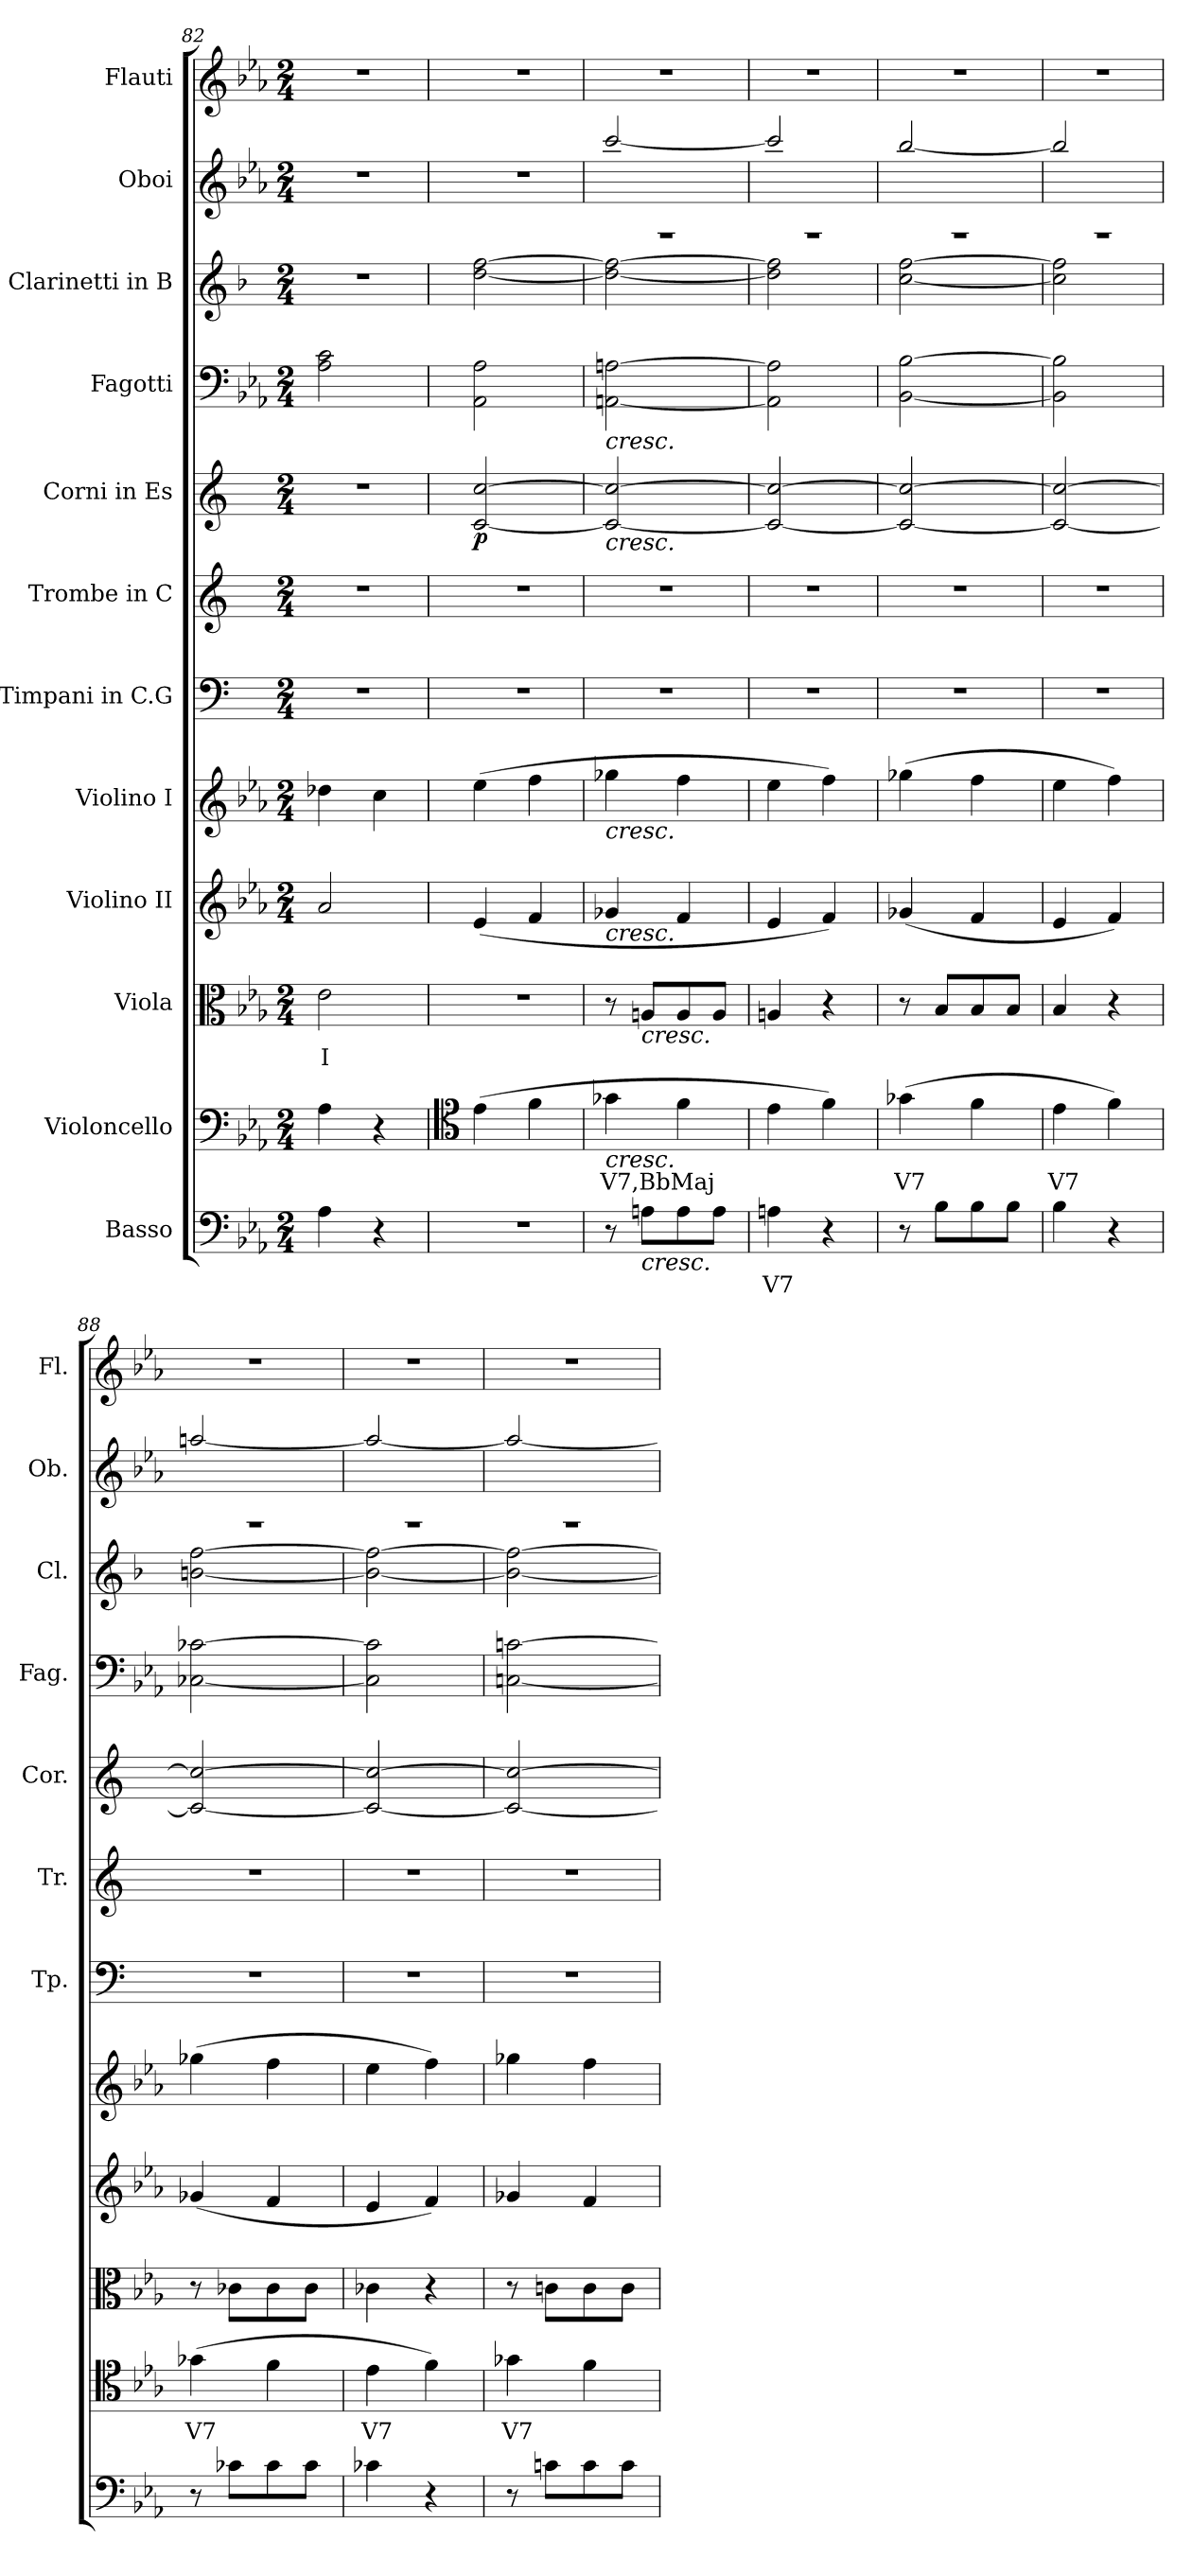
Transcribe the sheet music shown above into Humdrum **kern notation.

**kern	**text	**kern	**text	**kern	**text	**kern	**kern	**kern	**kern	**kern	**dynam	**kern	**kern	**dynam	**kern	**dynam	**kern
*part12	*part12	*part11	*part11	*part10	*part10	*part9	*part8	*part7	*part6	*part5	*part5	*part4	*part3	*part3	*part2	*part2	*part1
*staff12	*staff12	*staff11	*staff11	*staff10	*staff10	*staff9	*staff8	*staff7	*staff6	*staff5	*staff5	*staff4	*staff3	*staff3	*staff2	*staff2	*staff1
*I"Basso	*	*I"Violoncello	*	*I"Viola	*	*I"Violino II	*I"Violino I	*I"Timpani in C.G	*I"Trombe in C	*I"Corni in Es	*	*I"Fagotti	*I"Clarinetti in B	*	*I"Oboi	*	*I"Flauti
*	*	*	*	*	*	*	*	*I'Tp.	*I'Tr.	*I'Cor.	*	*I'Fag.	*I'Cl.	*	*I'Ob.	*	*I'Fl.
*clefF4	*	*clefF4	*	*clefC3	*	*clefG2	*clefG2	*clefF4	*clefG2	*clefG2	*	*clefF4	*clefG2	*	*clefG2	*	*clefG2
*ITrd7c12	*	*	*	*	*	*	*	*	*	*ITrd5c9	*	*	*ITrd1c2	*	*	*	*
*k[b-e-a-]	*	*k[b-e-a-]	*	*k[b-e-a-]	*	*k[b-e-a-]	*k[b-e-a-]	*k[]	*k[]	*k[b-e-a-]	*	*k[b-e-a-]	*k[b-e-a-]	*	*k[b-e-a-]	*	*k[b-e-a-]
*M2/4	*	*M2/4	*	*M2/4	*	*M2/4	*M2/4	*M2/4	*M2/4	*M2/4	*	*M2/4	*M2/4	*	*M2/4	*	*M2/4
=82	=82	=82	=82	=82	=82	=82	=82	=82	=82	=82	=82	=82	=82	=82	=82	=82	=82
4AA-\	.	4A-\	.	2e-\	I	2a-/	4dd-X\	2r	2r	2r	.	2A-\ 2c\	2r	.	2r	.	2r
4r	.	4r	.	.	.	.	4cc\	.	.	.	.	.	.	.	.	.	.
=83	=83	=83	=83	=83	=83	=83	=83	=83	=83	=83	=83	=83	=83	=83	=83	=83	=83
*	*	*clefC4	*	*	*	*	*	*	*	*	*	*	*	*	*	*	*
!	!	!	!	!	!	!	!	!	!	!	!LO:DY:b	!	!	!LO:DY:b	!	!	!
2r	.	(4e-\	.	2r	.	(4e-/	(>4ee-\	2r	2r	[2E-/ [2e-/	p	2AA-\ 2A-\	[2cc\ [2ee-\	other-dynamics	2r	.	2r
.	.	4f\	.	.	.	4f/	4ff\	.	.	.	.	.	.	.	.	.	.
=84	=84	=84	=84	=84	=84	=84	=84	=84	=84	=84	=84	=84	=84	=84	=84	=84	=84
*	*	*	*	*	*	*	*	*	*	*	*	*	*	*	*^	*	*
!	!	!	!	!	!	!	!	!	!	!	!	!LO:TX:b:i:t=cresc.	!	!	!	!	!	!
!	!	!	!	!	!	!	!	!	!	!LO:TX:b:i:t=cresc.	!	!	!	!	!	!	!	!
!	!	!	!	!	!	!	!LO:TX:b:i:t=cresc.	!	!	!	!	!	!	!	!	!	!	!
!	!	!	!	!	!	!LO:TX:b:i:t=cresc.	!	!	!	!	!	!	!	!	!	!	!	!
!	!	!LO:TX:b:i:t=cresc.	!	!	!	!	!	!	!	!	!	!	!	!	!	!	!	!
!	!	!	!	!	!	!	!	!	!	!	!	!	!	!	!	!	!LO:DY:b	!
8r	.	4g-X\	V7,BbMaj	8r	.	4g-X/	4gg-X\	2r	2r	2E-/_ 2e-/_	.	[2AAn\ [2An\	2cc\_ 2ee-\_	.	2rF	[2ccc/	other-dynamics	2r
!	!	!	!	!LO:TX:b:i:t=cresc.	!	!	!	!	!	!	!	!	!	!	!	!	!	!
!LO:TX:b:i:t=cresc.	!	!	!	!	!	!	!	!	!	!	!	!	!	!	!	!	!	!
8AAn\L	.	.	.	8An/L	.	.	.	.	.	.	.	.	.	.	.	.	.	.
8AA\	.	4f\	.	8A/	.	4f/	4ff\	.	.	.	.	.	.	.	.	.	.	.
8AA\J	.	.	.	8A/J	.	.	.	.	.	.	.	.	.	.	.	.	.	.
=85	=85	=85	=85	=85	=85	=85	=85	=85	=85	=85	=85	=85	=85	=85	=85	=85	=85	=85
4AAn\	V7	4e-\	.	4An/	.	4e-/	4ee-\	2r	2r	2E-/_ 2e-/_	.	2AA\] 2A\]	2cc\] 2ee-\]	.	2rF	2ccc/]	.	2r
4r	.	4f\)	.	4r	.	4f/)	4ff\)	.	.	.	.	.	.	.	.	.	.	.
!!LO:PB:g=z
=86	=86	=86	=86	=86	=86	=86	=86	=86	=86	=86	=86	=86	=86	=86	=86	=86	=86	=86
8r	.	(4g-X\	V7	8r	.	(4g-X/	(>4gg-X\	2r	2r	2E-/_ 2e-/_	.	[2BB-\ [2B-\	[2b-\ [2ee-\	.	2rF	[2bb-/	.	2r
8BB-\L	.	.	.	8B-/L	.	.	.	.	.	.	.	.	.	.	.	.	.	.
8BB-\	.	4f\	.	8B-/	.	4f/	4ff\	.	.	.	.	.	.	.	.	.	.	.
8BB-\J	.	.	.	8B-/J	.	.	.	.	.	.	.	.	.	.	.	.	.	.
=87	=87	=87	=87	=87	=87	=87	=87	=87	=87	=87	=87	=87	=87	=87	=87	=87	=87	=87
4BB-\	.	4e-\	V7	4B-/	.	4e-/	4ee-\	2r	2r	2E-/_ 2e-/_	.	2BB-\] 2B-\]	2b-\] 2ee-\]	.	2rF	2bb-/]	.	2r
4r	.	4f\)	.	4r	.	4f/)	4ff\)	.	.	.	.	.	.	.	.	.	.	.
=88	=88	=88	=88	=88	=88	=88	=88	=88	=88	=88	=88	=88	=88	=88	=88	=88	=88	=88
8r	.	(4g-X\	V7	8r	.	(4g-X/	(>4gg-X\	2r	2r	2E-/_ 2e-/_	.	[2C-X\ [2c-X\	[2an\ [2ee-\	.	2rF	[2aan/	.	2r
8C-X\L	.	.	.	8c-X\L	.	.	.	.	.	.	.	.	.	.	.	.	.	.
8C-\	.	4f\	.	8c-\	.	4f/	4ff\	.	.	.	.	.	.	.	.	.	.	.
8C-\J	.	.	.	8c-\J	.	.	.	.	.	.	.	.	.	.	.	.	.	.
=89	=89	=89	=89	=89	=89	=89	=89	=89	=89	=89	=89	=89	=89	=89	=89	=89	=89	=89
4C-X\	.	4e-\	V7	4c-X\	.	4e-/	4ee-\	2r	2r	2E-/_ 2e-/_	.	2C-\] 2c-\]	2a\_ 2ee-\_	.	2rF	2aa/_	.	2r
4r	.	4f\)	.	4r	.	4f/)	4ff\)	.	.	.	.	.	.	.	.	.	.	.
=90	=90	=90	=90	=90	=90	=90	=90	=90	=90	=90	=90	=90	=90	=90	=90	=90	=90	=90
8r	.	4g-X\	V7	8r	.	4g-X/	4gg-X\	2r	2r	2E-/_ 2e-/_	.	[2Cn\ [2cn\	2a\_ 2ee-\_	.	2rF	2aa/_	.	2r
8Cn\L	.	.	.	8cn\L	.	.	.	.	.	.	.	.	.	.	.	.	.	.
8C\	.	4f\	.	8c\	.	4f/	4ff\	.	.	.	.	.	.	.	.	.	.	.
8C\J	.	.	.	8c\J	.	.	.	.	.	.	.	.	.	.	.	.	.	.
*	*	*	*	*	*	*	*	*	*	*	*	*	*	*	*v	*v	*	*
=	=	=	=	=	=	=	=	=	=	=	=	=	=	=	=	=	=
*-	*-	*-	*-	*-	*-	*-	*-	*-	*-	*-	*-	*-	*-	*-	*-	*-	*-
